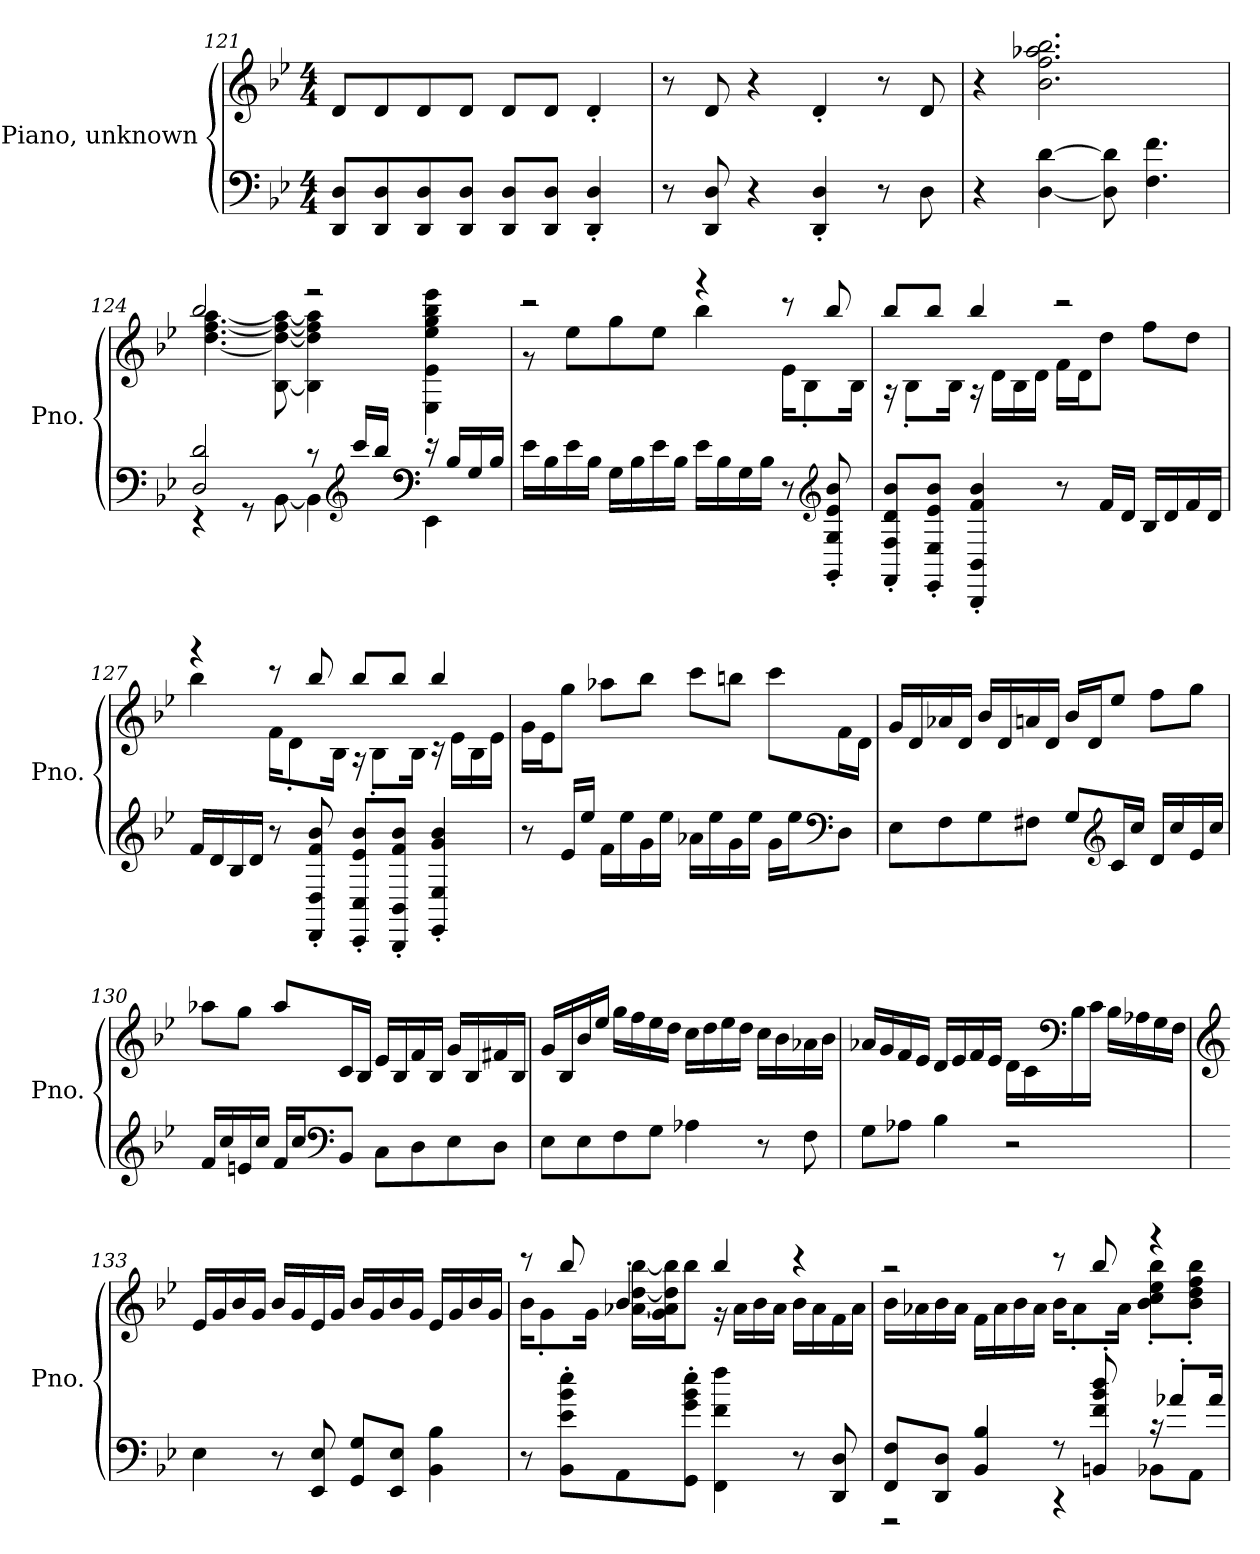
**kern	**kern
*part1	*part1
*staff2	*staff1
*I"Piano, unknown	*
*I'Pno.	*
*clefF4	*clefG2
*k[b-e-]	*k[b-e-]
*M4/4	*M4/4
=121	=121
8DD/ 8D/L	8d/L
8DD/ 8D/	8d/
8DD/ 8D/	8d/
8DD/ 8D/J	8d/J
8DD/ 8D/L	8d/L
8DD/ 8D/J	8d/J
4DD/' 4D/'	4d'/
=122	=122
8r	8r
8DD/ 8D/	8d/
4r	4r
4DD/' 4D/'	4d'/
8r	8r
8D\	8d/
=123	=123
4r	4r
[4D\ [4d\	2.b-\ 2.ff\ 2.aa-X\ 2.bb-\
8D\] 8d\]	.
4.F\ 4.f\	.
!!LO:LB:g=z
=124	=124
*^	*^
2D/ 2d/	4r	2bb-/	[4.dd\ [4.ff\ [4.aa\
.	8r	.	.
.	[8BB-\	.	[8B-\ 8dd\_ 8ff\_ 8aa\_
8r	4BB-\]	2r	4B-\] 4dd\] 4ff\] 4aa\]
*clefG2	*	*	*
16ccc/LL	.	.	.
16bb-/JJ	.	.	.
*clefF4	*	*	*
16r	4EE-\	.	4E-\ 4e-\ 4ee-\ 4gg\ 4bb-\ 4eee-\
16B-/LL	.	.	.
16G/	.	.	.
16B-/JJ	.	.	.
*v	*v	*	*
=125	=125	=125
16e-\LL	2r	8r
16B-\	.	.
16e-\	.	8ee-\L
16B-\JJ	.	.
16G\LL	.	8gg\
16B-\	.	.
16e-\	.	8ee-\J
16B-\JJ	.	.
16e-\LL	4r	4bb-\
16B-\	.	.
16G\	.	.
16B-\JJ	.	.
8r	8r	16e-\KL
.	.	8B-'\
*clefG2	*	*
8GG/' 8G/' 8e-/' 8b-/'	8bb-/	.
.	.	16B-\Jk
!!LO:LB:g=z	!!
=126	=126	=126
8FF/' 8F/' 8d/' 8b-/'L	8bb-/L	16r
.	.	8B-'\L
8EE-/' 8E-/' 8e-/' 8b-/'J	8bb-/J	.
.	.	16B-\Jk
4BBB-/' 4BB-/' 4f/' 4b-/'	4bb-/	16r
.	.	16d\LL
.	.	16B-\
.	.	16d\JJ
8r	2r	16f\LL
.	.	16d\J
16f/LL	.	8dd\J
16d/JJ	.	.
16B-/LL	.	8ff\L
16d/	.	.
16f/	.	8dd\J
16d/JJ	.	.
=127	=127	=127
16f/LL	4r	4bb-\
16d/	.	.
16B-/	.	.
16d/JJ	.	.
8r	8r	16f\KL
.	.	8d'\
8DD/' 8D/' 8f/' 8b-/'	8bb-/	.
.	.	16B-\Jk
8CC/' 8C/' 8e-/' 8b-/'L	8bb-/L	16r
.	.	8B-'\L
8BBB-/' 8BB-/' 8f/' 8b-/'J	8bb-/J	.
.	.	16B-\Jk
4EE-/' 4E-/' 4g/' 4b-/'	4bb-/	16r
.	.	16e-\LL
.	.	16B-\
.	.	16e-\JJ
*	*v	*v
!!LO:LB:g=z
=128	=128
8r	16g\LL
.	16e-\J
16e-/LL	8gg\J
16ee-/JJ	.
16f\LL	8aa-X\L
16ee-\	.
16g\	8bb-\J
16ee-\JJ	.
16a-X\LL	8ccc\L
16ee-\	.
16g\	8bbn\J
16ee-\JJ	.
16g\LL	8ccc\L
16ee-\J	.
*clefF4	*
8D\J	16f\L
.	16d\JJ
=129	=129
8E-\L	16g/LL
.	16d/
8F\	16a-X/
.	16d/JJ
8G\	16b-/LL
.	16d/
8F#X\J	16an/
.	16d/JJ
8G/L	16b-/LL
.	16d/J
*clefG2	*
16c/L	8ee-/J
16cc/JJ	.
16d/LL	8ff\L
16cc/	.
16e-/	8gg\J
16cc/JJ	.
!!LO:LB:g=z
=130	=130
16f/LL	8aa-X\L
16cc/	.
16en/	8gg\J
16cc/JJ	.
16f/LL	8aa-/L
16cc/J	.
*clefF4	*
8BB-/J	16c/L
.	16B-/JJ
8C\L	16e-/LL
.	16B-/
8D\	16f/
.	16B-/JJ
8E-\	16g/LL
.	16B-/
8D\J	16f#X/
.	16B-/JJ
=131	=131
8E-\L	16g/LL
.	16B-/
8E-\	16b-/
.	16ee-/JJ
8F\	16gg\LL
.	16ff\
8G\J	16ee-\
.	16dd\JJ
4A-X\	16cc\LL
.	16dd\
.	16ee-\
.	16dd\JJ
8r	16cc\LL
.	16b-\
8F\	16a-X\
.	16b-\JJ
!!LO:LB:g=z
=132	=132
8G\L	16a-X/LL
.	16g/
8A-X\J	16f/
.	16e-/JJ
4B-\	16d/LL
.	16e-/
.	16f/
.	16e-/JJ
2r	16d\LL
.	16c\
*	*clefF4
.	16B-\
.	16c\JJ
.	16B-\LL
.	16A-X\
.	16G\
.	16F\JJ
=133	=133
*	*clefG2
4E-\	16e-/LL
.	16g/
.	16b-/
.	16g/JJ
8r	16b-/LL
.	16g/
8EE-/ 8E-/	16e-/
.	16g/JJ
8GG/ 8G/L	16b-/LL
.	16g/
8EE-/ 8E-/J	16b-/
.	16g/JJ
4BB-\ 4B-\	16e-/LL
.	16g/
.	16b-/
.	16g/JJ
!!LO:PB:g=z
=134	=134
*	*^
8r	8r	16b-\KL
.	.	8g'\
8BB-\' 8e-\' 8b-\' 8ee-\'L	8bb-/	.
.	.	16g\Jk
8AA\	4b-'/	[16a-X\ [16dd\ [16bb-\LL
.	.	16g\ 16a-\] 16dd\] 16bb-\]J
8GG\' 8g\' 8b-\' 8ee-\'J	.	8bb-\J
4FF\ 4f\ 4ff\	4bb-/	16r
.	.	16a-\LL
.	.	16b-\
.	.	16a-\JJ
8r	4r	16b-\LL
.	.	16a-\
8DD/ 8D/	.	16f\
.	.	16a-\JJ
=135	=135	=135
*^	*	*
8FF/ 8F/L	2r	2r	16b-\LL
.	.	.	16a-X\
8DD/ 8D/J	.	.	16b-\
.	.	.	16a-\JJ
4BB-/ 4B-/	.	.	16f\LL
.	.	.	16a-\
.	.	.	16b-\
.	.	.	16a-\JJ
8r	4r	8r	16b-\KL
.	.	.	8a-'\
8BBn/' 8f/' 8b-/' 8dd/'	.	8bb-/	.
.	.	.	16a-\Jk
16r	8BB-X\L	4r	8b-\' 8cc\' 8ee-\' 8bb-\'L
8a-X'/L	.	.	.
.	8AA\J	.	8b-\' 8dd\' 8ff\' 8bb-\'J
16a-/Jk	.	.	.
*v	*v	*	*
*	*v	*v
=	=
*-	*-
